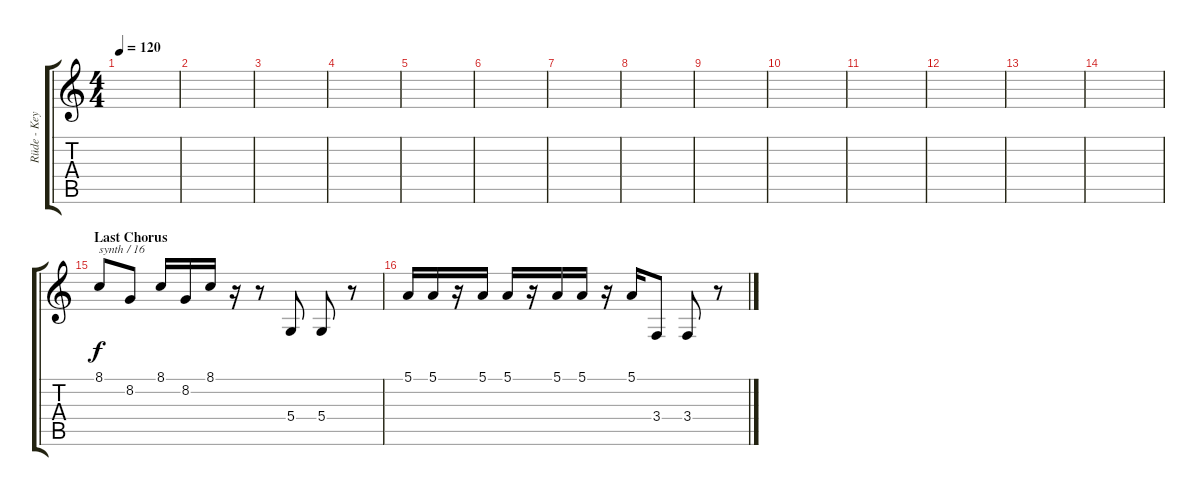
\track ("Rüde - Keys" "Rüde - Key") {instrument lead2sawtooth}
\staff {score tabs}
\tuning (E4 B3 G3 D3 A2 E2) {hide}
\ts (4 4)
\tempo 120
\clef g2
\ks c
|
|
|
|
|
|
|
|
|
|
|
|
|
|
\section ("" "Last Chorus")
8.1.8{txt "synth / 16" volume 16 instrument lead2sawtooth} 8.2.8 8.1.16 8.2.16 8.1.16 r.16 r.8 5.4.8 5.4.8 r.8 |
5.1.16 5.1.16 r.16 5.1.16 5.1.16 r.16 5.1.16 5.1.16 r.16 5.1.16 3.4.8 3.4.8 r.8
